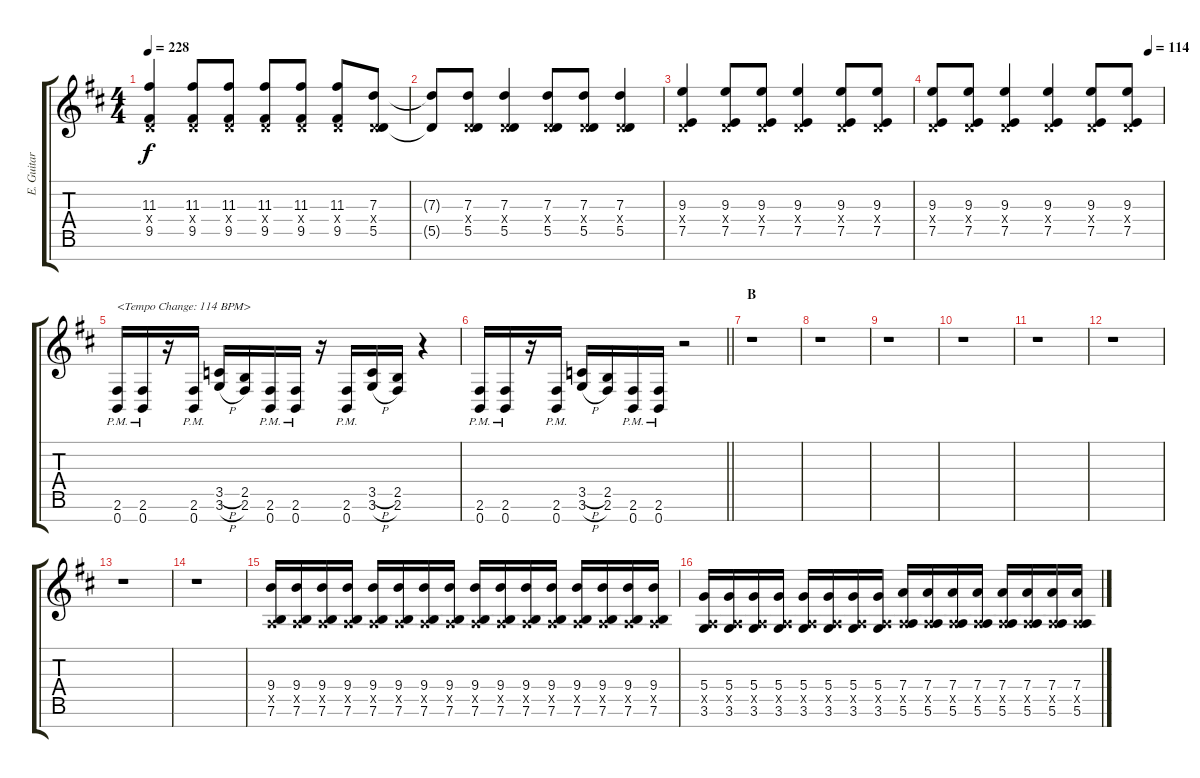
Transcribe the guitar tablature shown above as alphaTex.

\track ("E. Guitar I" "E. Guitar ") {instrument overdrivenguitar}
\staff {score tabs}
\tuning (E4 B3 G3 D3 A2 E2 B1) {hide}
\ts (4 4)
\tempo 228
\clef g2
\ks d
(11.3 0.4{x} 9.5).4{dy f} (11.3 0.4{x} 9.5).8 (11.3 0.4{x} 9.5).8 (11.3 0.4{x} 9.5).8 (11.3 0.4{x} 9.5).8 (11.3 0.4{x} 9.5).8 (7.3 0.4{x} 5.5).8 |
(7.3{t} 5.5{t}).8 (7.3 0.4{x} 5.5).8 (7.3 0.4{x} 5.5).4 (7.3 0.4{x} 5.5).8 (7.3 0.4{x} 5.5).8 (7.3 0.4{x} 5.5).4 |
(9.3 0.4{x} 7.5).4 (9.3 0.4{x} 7.5).8 (9.3 0.4{x} 7.5).8 (9.3 0.4{x} 7.5).4 (9.3 0.4{x} 7.5).8 (9.3 0.4{x} 7.5).8 |
\tempo (114 0.9375)
(9.3 0.4{x} 7.5).8 (9.3 0.4{x} 7.5).8 (9.3 0.4{x} 7.5).4 (9.3 0.4{x} 7.5).4 (9.3 0.4{x} 7.5).8 (9.3 0.4{x} 7.5).8 |
(2.6{pm} 0.7{pm}).16{txt "<Tempo Change: 114 BPM>"} (2.6{pm} 0.7{pm}).16 r.16 (2.6{pm} 0.7{pm}).16 (3.5{h} 3.6{h}).16 (2.5 2.6).16 (2.6{pm} 0.7{pm}).16 (2.6{pm} 0.7{pm}).16 r.16 (2.6{pm} 0.7{pm}).16 (3.5{h} 3.6{h}).16 (2.5 2.6).16 r.4 |
\barLineRight lightlight
(2.6{pm} 0.7{pm}).16 (2.6{pm} 0.7{pm}).16 r.16 (2.6{pm} 0.7{pm}).16 (3.5{h} 3.6{h}).16 (2.5 2.6).16 (2.6{pm} 0.7{pm}).16 (2.6{pm} 0.7{pm}).16 r.2 |
\section ("" "B")
r.1 |
r.1 |
r.1 |
r.1 |
r.1 |
r.1 |
r.1 |
r.1 |
(9.4 0.5{x} 7.6).16 (9.4 0.5{x} 7.6).16 (9.4 0.5{x} 7.6).16 (9.4 0.5{x} 7.6).16 (9.4 0.5{x} 7.6).16 (9.4 0.5{x} 7.6).16 (9.4 0.5{x} 7.6).16 (9.4 0.5{x} 7.6).16 (9.4 0.5{x} 7.6).16 (9.4 0.5{x} 7.6).16 (9.4 0.5{x} 7.6).16 (9.4 0.5{x} 7.6).16 (9.4 0.5{x} 7.6).16 (9.4 0.5{x} 7.6).16 (9.4 0.5{x} 7.6).16 (9.4 0.5{x} 7.6).16 |
(5.4 0.5{x} 3.6).16 (5.4 0.5{x} 3.6).16 (5.4 0.5{x} 3.6).16 (5.4 0.5{x} 3.6).16 (5.4 0.5{x} 3.6).16 (5.4 0.5{x} 3.6).16 (5.4 0.5{x} 3.6).16 (5.4 0.5{x} 3.6).16 (7.4 0.5{x} 5.6).16 (7.4 0.5{x} 5.6).16 (7.4 0.5{x} 5.6).16 (7.4 0.5{x} 5.6).16 (7.4 0.5{x} 5.6).16 (7.4 0.5{x} 5.6).16 (7.4 0.5{x} 5.6).16 (7.4 0.5{x} 5.6).16
